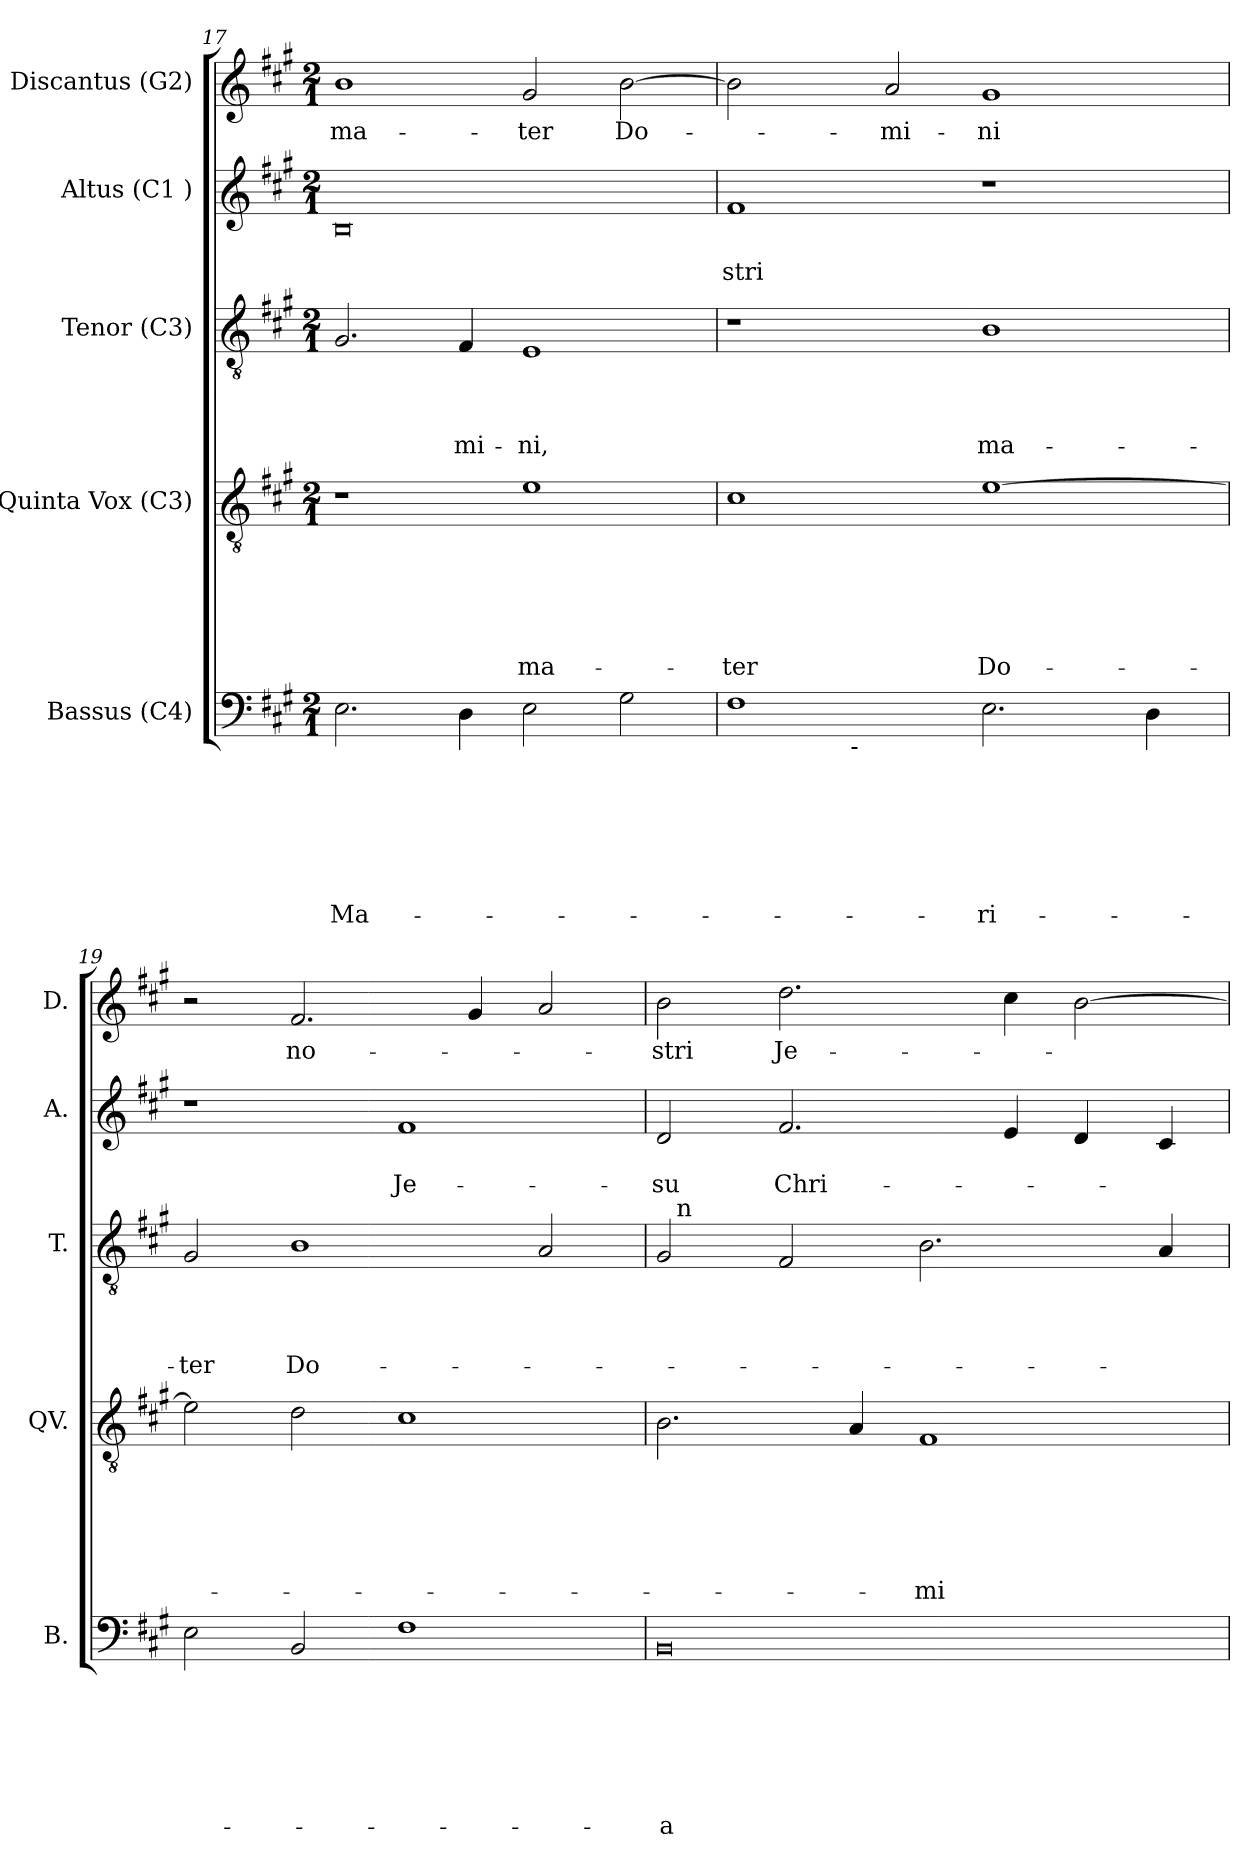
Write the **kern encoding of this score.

**kern	**text	**text	**text	**text	**text	**text	**text	**kern	**text	**text	**text	**text	**text	**text	**kern	**text	**text	**text	**text	**kern	**text	**text	**kern	**text
*part5	*part5	*part5	*part5	*part5	*part5	*part5	*part5	*part4	*part4	*part4	*part4	*part4	*part4	*part4	*part3	*part3	*part3	*part3	*part3	*part2	*part2	*part2	*part1	*part1
*staff5	*staff5	*staff5	*staff5	*staff5	*staff5	*staff5	*staff5	*staff4	*staff4	*staff4	*staff4	*staff4	*staff4	*staff4	*staff3	*staff3	*staff3	*staff3	*staff3	*staff2	*staff2	*staff2	*staff1	*staff1
*I"Bassus (C4)	*	*	*	*	*	*	*	*I"Quinta Vox (C3)	*	*	*	*	*	*	*I"Tenor (C3)	*	*	*	*	*I"Altus (C1 )	*	*	*I"Discantus (G2)	*
*I'B.	*	*	*	*	*	*	*	*I'QV.	*	*	*	*	*	*	*I'T.	*	*	*	*	*I'A.	*	*	*I'D.	*
*clefF4	*	*	*	*	*	*	*	*clefGv2	*	*	*	*	*	*	*clefGv2	*	*	*	*	*clefG2	*	*	*clefG2	*
*k[f#c#g#]	*	*	*	*	*	*	*	*k[f#c#g#]	*	*	*	*	*	*	*k[f#c#g#]	*	*	*	*	*k[f#c#g#]	*	*	*k[f#c#g#]	*
*A:	*	*	*	*	*	*	*	*A:	*	*	*	*	*	*	*A:	*	*	*	*	*A:	*	*	*A:	*
*M2/1	*	*	*	*	*	*	*	*M2/1	*	*	*	*	*	*	*M2/1	*	*	*	*	*M2/1	*	*	*M2/1	*
=17	=17	=17	=17	=17	=17	=17	=17	=17	=17	=17	=17	=17	=17	=17	=17	=17	=17	=17	=17	=17	=17	=17	=17	=17
!	!	!	!	!	!	!	!LO:LY:b	!	!	!	!	!	!	!	!	!	!	!	!	!	!	!	!	!LO:LY:b
2.E\	.	.	.	.	.	.	Ma-	1r	.	.	.	.	.	.	2.G#/	.	.	.	.	0B	.	.	1b	ma-
!	!	!	!	!	!	!	!	!	!	!	!	!	!	!	!	!	!	!	!LO:LY:b	!	!	!	!	!
4D\	.	.	.	.	.	.	.	.	.	.	.	.	.	.	4F#/	.	.	.	-mi-	.	.	.	.	.
!	!	!	!	!	!	!	!	!	!	!	!	!	!	!LO:LY:b	!	!	!	!	!LO:LY:b	!	!	!	!	!LO:LY:b
2E\	.	.	.	.	.	.	.	1e	.	.	.	.	.	ma-	1E	.	.	.	-ni,	.	.	.	2g#/	-ter
!	!	!	!	!	!	!	!	!	!	!	!	!	!	!	!	!	!	!	!	!	!	!	!	!LO:LY:b
2G#\	.	.	.	.	.	.	.	.	.	.	.	.	.	.	.	.	.	.	.	.	.	.	[<2b\	Do-
!!LO:LB:g=z
=18	=18	=18	=18	=18	=18	=18	=18	=18	=18	=18	=18	=18	=18	=18	=18	=18	=18	=18	=18	=18	=18	=18	=18	=18
!	!	!	!	!	!	!	!	!	!	!	!	!	!	!LO:LY:b	!	!	!	!	!	!	!	!LO:LY:b	!	!
*^	*	*	*	*	*	*	*	*	*	*	*	*	*	*	*	*	*	*	*	*	*	*	*	*
1F#	4ryy	.	.	.	.	.	.	.	1c#	.	.	.	.	.	-ter	1r	.	.	.	.	1f#	.	-stri	2b\]	.
.	8ryy	.	.	.	.	.	.	.	.	.	.	.	.	.	.	.	.	.	.	.	.	.	.	.	.
.	32ryy	.	.	.	.	.	.	.	.	.	.	.	.	.	.	.	.	.	.	.	.	.	.	.	.
!	!LO:TX:b:t=-	!	!	!	!	!	!	!	!	!	!	!	!	!	!	!	!	!	!	!	!	!	!	!	!
.	1ryy	.	.	.	.	.	.	.	.	.	.	.	.	.	.	.	.	.	.	.	.	.	.	.	.
!	!	!	!	!	!	!	!	!	!	!	!	!	!	!	!	!	!	!	!	!	!	!	!	!	!LO:LY:b
.	.	.	.	.	.	.	.	.	.	.	.	.	.	.	.	.	.	.	.	.	.	.	.	2a/	-mi-
!	!	!	!	!	!	!	!	!LO:LY:b	!	!	!	!	!	!	!LO:LY:b	!	!	!	!	!LO:LY:b	!	!	!	!	!LO:LY:b
2.E\	.	.	.	.	.	.	.	-ri-	[>1e	.	.	.	.	.	Do-	1B	.	.	.	ma-	1r	.	.	1g#	-ni
.	2ryy	.	.	.	.	.	.	.	.	.	.	.	.	.	.	.	.	.	.	.	.	.	.	.	.
4D\	.	.	.	.	.	.	.	.	.	.	.	.	.	.	.	.	.	.	.	.	.	.	.	.	.
.	16.ryy	.	.	.	.	.	.	.	.	.	.	.	.	.	.	.	.	.	.	.	.	.	.	.	.
=19	=19	=19	=19	=19	=19	=19	=19	=19	=19	=19	=19	=19	=19	=19	=19	=19	=19	=19	=19	=19	=19	=19	=19	=19	=19
!	!	!	!	!	!	!	!	!	!	!	!	!	!	!	!	!	!	!	!	!LO:LY:b	!	!	!	!	!
*v	*v	*	*	*	*	*	*	*	*	*	*	*	*	*	*	*	*	*	*	*	*	*	*	*	*
2E\	.	.	.	.	.	.	.	2e\]	.	.	.	.	.	.	2G#/	.	.	.	-ter	1r	.	.	2r	.
!	!	!	!	!	!	!	!	!	!	!	!	!	!	!	!	!	!	!	!LO:LY:b	!	!	!	!	!LO:LY:b
2BB/	.	.	.	.	.	.	.	2d\	.	.	.	.	.	.	1B	.	.	.	Do-	.	.	.	2.f#/	no-
!	!	!	!	!	!	!	!	!	!	!	!	!	!	!	!	!	!	!	!	!	!	!LO:LY:b	!	!
1F#	.	.	.	.	.	.	.	1c#	.	.	.	.	.	.	.	.	.	.	.	1f#	.	Je-	.	.
.	.	.	.	.	.	.	.	.	.	.	.	.	.	.	.	.	.	.	.	.	.	.	4g#/	.
.	.	.	.	.	.	.	.	.	.	.	.	.	.	.	2A/	.	.	.	.	.	.	.	2a/	.
=20	=20	=20	=20	=20	=20	=20	=20	=20	=20	=20	=20	=20	=20	=20	=20	=20	=20	=20	=20	=20	=20	=20	=20	=20
!	!	!	!	!	!	!	!LO:LY:b:rj	!	!	!	!	!	!	!	!	!	!	!	!	!	!	!LO:LY:b	!	!LO:LY:b
*	*	*	*	*	*	*	*	*	*	*	*	*	*	*	*^	*	*	*	*	*	*	*	*	*
0BB	.	.	.	.	.	.	-a	2.B\	.	.	.	.	.	.	2G#/	32ryy	.	.	.	.	2d/	.	-su	2b\	-stri
!	!	!	!	!	!	!	!	!	!	!	!	!	!	!	!	!LO:TX:a:t=n	!	!	!	!	!	!	!	!	!
.	.	.	.	.	.	.	.	.	.	.	.	.	.	.	.	1ryy	.	.	.	.	.	.	.	.	.
!	!	!	!	!	!	!	!	!	!	!	!	!	!	!	!	!	!	!	!	!	!	!	!LO:LY:b	!	!LO:LY:b
.	.	.	.	.	.	.	.	.	.	.	.	.	.	.	2F#/	.	.	.	.	.	2.f#/	.	Chri-	2.dd\	Je-
.	.	.	.	.	.	.	.	4A/	.	.	.	.	.	.	.	.	.	.	.	.	.	.	.	.	.
!	!	!	!	!	!	!	!	!	!	!	!	!	!	!LO:LY:b	!	!	!	!	!	!	!	!	!	!	!
.	.	.	.	.	.	.	.	1F#	.	.	.	.	.	-mi-	2.B\	.	.	.	.	.	.	.	.	.	.
.	.	.	.	.	.	.	.	.	.	.	.	.	.	.	.	2ryy	.	.	.	.	.	.	.	.	.
.	.	.	.	.	.	.	.	.	.	.	.	.	.	.	.	.	.	.	.	.	4e/	.	.	4cc#\	.
.	.	.	.	.	.	.	.	.	.	.	.	.	.	.	.	.	.	.	.	.	4d/	.	.	[>2b\	.
.	.	.	.	.	.	.	.	.	.	.	.	.	.	.	.	4...ryy	.	.	.	.	.	.	.	.	.
.	.	.	.	.	.	.	.	.	.	.	.	.	.	.	4A/	.	.	.	.	.	4c#/	.	.	.	.
*	*	*	*	*	*	*	*	*	*	*	*	*	*	*	*v	*v	*	*	*	*	*	*	*	*	*
=	=	=	=	=	=	=	=	=	=	=	=	=	=	=	=	=	=	=	=	=	=	=	=	=
*-	*-	*-	*-	*-	*-	*-	*-	*-	*-	*-	*-	*-	*-	*-	*-	*-	*-	*-	*-	*-	*-	*-	*-	*-
